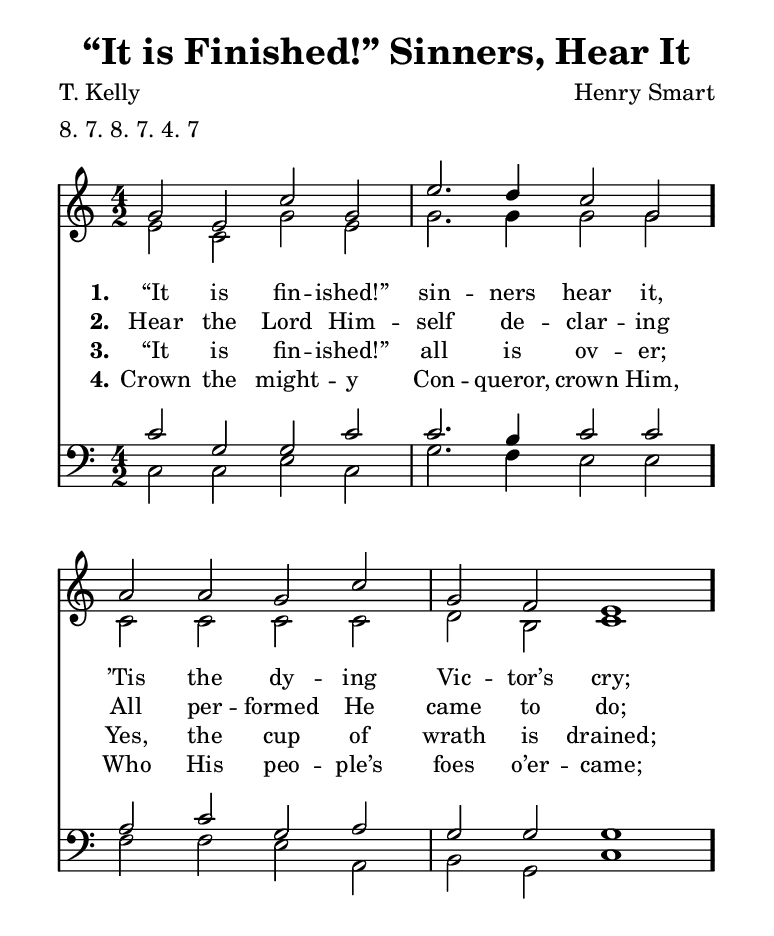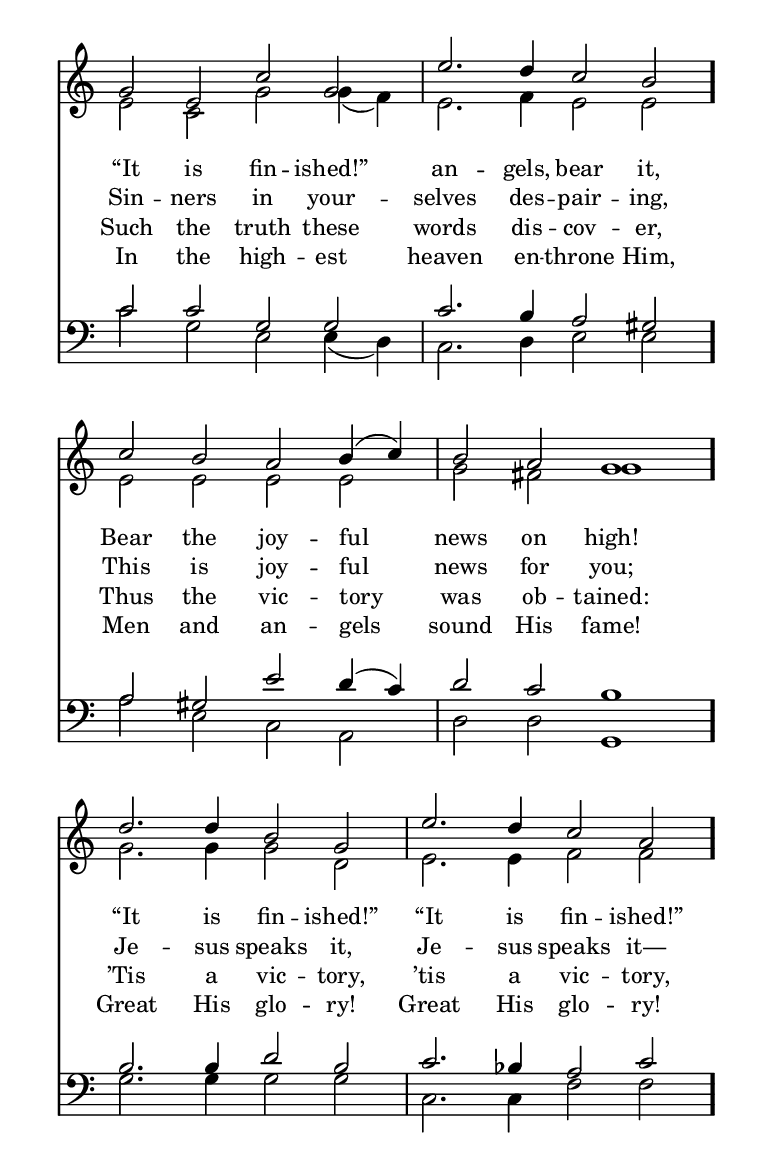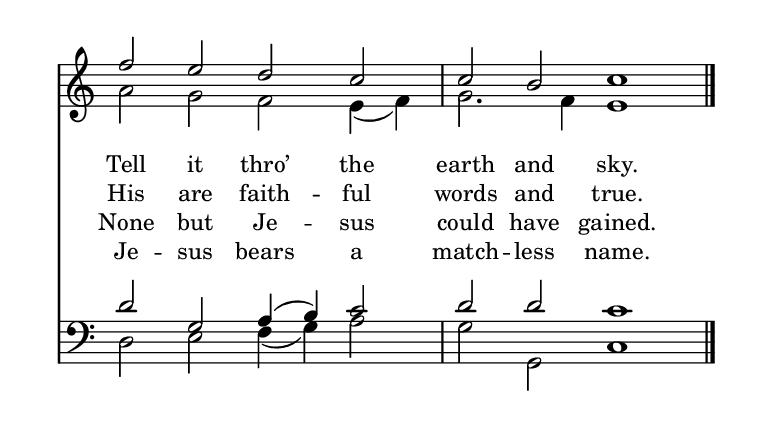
\include "common/global.ily"
\paper {
  \include "common/paper.ily"
  ragged-bottom = ##t
  ragged-last-bottom = ##t
  systems-per-page = #(cond (is-eogsized 3) (#t #f))
  %page-count = ##f
}

\header{
  hymnnumber = "81"
  title = "“It is Finished!” Sinners, Hear It"
  tunename = "Regent Square"
  meter = "8. 7. 8. 7. 4. 7"
  poet = "T. Kelly"
  composer = "Henry Smart"
  %copyright = ""
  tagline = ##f
}

% for fermata in MIDI
ta = { \tempo 4=170 }
tb = { \tempo 4=85  }

patternAA = { c2 c2 c2 c2      | c2. c4 c2 c2 }
patternAB = { c2 c2 c2 c4( c4) | c2. c4 c2 c2 }

patternBA = { c2 c2 c2 c2      | c2  c2 c1 }
patternBB = { c2 c2 c2 c4( c4) | c2  c2 c1 }
patternBC = { c2 c2 c2 c4( c4) | c2. c4 c1 }
patternBD = { c2 c2 c4( c4) c2 | c2  c2 c1 }

patternCA = { c2. c4 c2 c2 }

global = {
  \include "common/overrides.ily"
  \override Staff.TimeSignature.style = #'numbered
  \time 4/2
  \override Score.MetronomeMark.transparent = ##t % hide all fermata changes too
  \ta
  \key c \major
  %\partial 4
  \autoBeamOff
}

notesSoprano = {
\global
\relative c'' {

  \changePitch \patternAA { g e c' g | e' d c g }
  \changePitch \patternBA { a a g c | g f e }
  \changePitch \patternAA { g e c' g | e' d c b }
  \changePitch \patternBB { c b a b c | b a g }
  \changePitch \patternCA { d' d b g | e' d c a }
  \changePitch \patternBA { f' e d c | c b c }

  \bar "|."

}
}

notesAlto = {
\global
\relative e' {

  \changePitch \patternAA { e c g' e | g g g g }
  \changePitch \patternBA { c, c c c | d b c }
  \changePitch \patternAB { e c g' g f | e f e e }
  \changePitch \patternBA { e e e e | g fis g }
  \changePitch \patternCA { g g g d | e e f f }
  \changePitch \patternBC { a g f e f | g f e }

}
}

notesTenor = {
\global
\relative a {

  \changePitch \patternAA { c g g c | c b c c }
  \changePitch \patternBA { a c g a | g g g }
  \changePitch \patternAA { c c g g | c b a gis }
  \changePitch \patternBB { a gis e' d c | d c b }
  \changePitch \patternCA { b b d b | c bes a c }
  \changePitch \patternBD { d g, a b c | d d c }

}
}

notesBass = {
\global
\relative f {

  \changePitch \patternAA { c c e c | g' f e e }
  \changePitch \patternBA { f f e a, | b g c }
  \changePitch \patternAB { c' g e e d | c d e e }
  \changePitch \patternBA { a e c a | d d g, }
  \changePitch \patternCA { g' g g g | c, c f f }
  \changePitch \patternBD { d e f g a | g g, c }

}
}

wordsA = \lyricmode {
\set stanza = "1."

“It is fin -- ished!” sin -- ners hear it, \bar "."
’Tis the dy -- ing Vic -- tor’s cry; \bar "." \break
“It is fin -- ished!” an -- gels, bear it, \bar "."
Bear the joy -- ful news on high! \bar "." \break
% each segment of the 4-beat line should appear only once in the TXT output, to
% accomodate other tunes
“It is fin -- ished!” %{HIDE>%} “It is fin -- ished!” %{<HIDE%} \bar "."
Tell it thro’ the earth and sky. \bar "." \break

}

wordsB = \lyricmode {
\set stanza = "2."

Hear the Lord Him -- self de -- clar -- ing
All per -- formed He came to do;
Sin -- ners in your -- selves des -- pair -- ing,
This is joy -- ful news for you;
%{HIDE>%} Je -- sus speaks it, %{<HIDE%} Je -- sus speaks it—
His are faith -- ful words and true.

}

wordsC = \lyricmode {
\set stanza = "3."

“It is fin -- ished!” all is ov -- er;
Yes, the cup of wrath is drained;
Such the truth these words dis -- cov -- er,
Thus the vic -- tory was ob -- tained:
’Tis a vic -- tory, %{HIDE>%} ’tis a vic -- tory, %{<HIDE%}
None but Je -- sus could have gained.

}

wordsD = \lyricmode {
\set stanza = "4."

Crown the might -- y Con -- queror, crown Him,
Who His peo -- ple’s foes o’er -- came;
In the high -- est heaven en -- throne Him,
Men and an -- gels sound His fame!
%{HIDE>%} Great His glo -- ry! %{<HIDE%} Great His glo -- ry!
Je -- sus bears a match -- less name.

}

\score {
  \context ChoirStaff <<
    \context Staff = upper <<
      \set ChoirStaff.systemStartDelimiter = #'SystemStartBar
      \context Voice  = sopranos { \voiceOne << \notesSoprano >> }
      \context Voice  = altos { \voiceTwo << \notesAlto >> }
      \context Lyrics = one   \lyricsto sopranos \wordsA
      \context Lyrics = two   \lyricsto sopranos \wordsB
      \context Lyrics = three \lyricsto sopranos \wordsC
      \context Lyrics = four  \lyricsto sopranos \wordsD
    >>
    \context Staff = men <<
      \clef bass
      \context Voice  = tenors { \voiceOne << \notesTenor >> }
      \context Voice  = basses { \voiceTwo << \notesBass >> }
    >>
  >>
  \layout {
    \include "common/layout.ily"
  }
  \midi{
    \include "common/midi.ily"
  }
}

\version "2.19.49"  % necessary for upgrading to future LilyPond versions.

% vi:set et ts=2 sw=2 ai nocindent syntax=lilypond:
